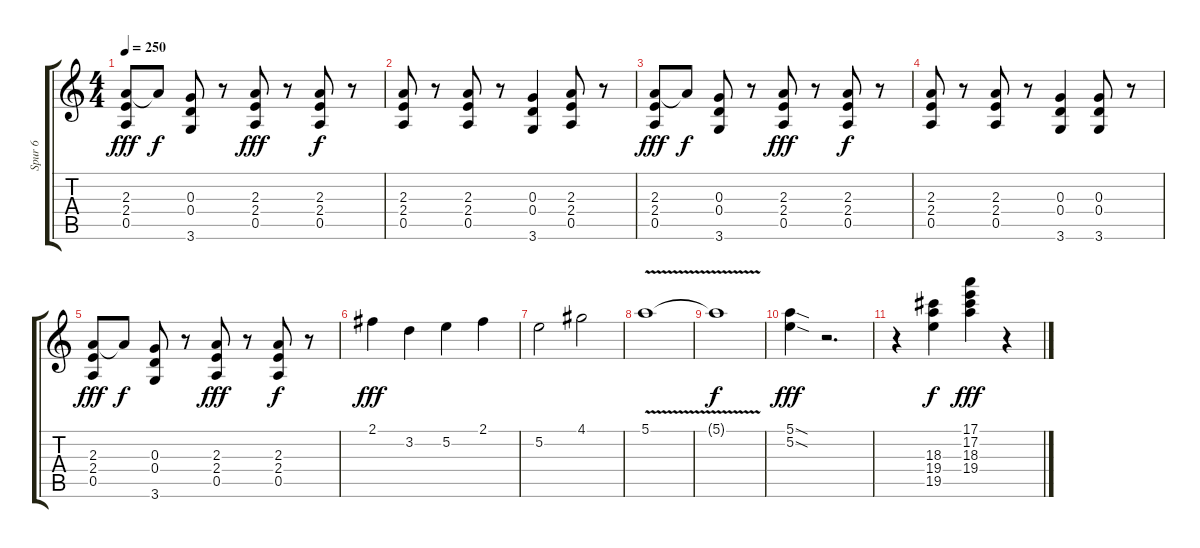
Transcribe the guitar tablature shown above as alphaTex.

\track ("Spur 6" "Spur 6") {instrument acousticguitarnylon}
\staff {score tabs}
\tuning (E4 B3 G3 D3 A2 E2) {hide}
\ts (4 4)
\tempo 250
\clef g2
\ks c
(2.3 2.4 0.5).8{dy fff} 2.3{t}.8{dy f} (0.3 0.4 3.6).8 r.8 (2.3 2.4 0.5).8{dy fff} r.8 (2.3 2.4 0.5).8{dy f} r.8 |
(2.3 2.4 0.5).8 r.8 (2.3 2.4 0.5).8 r.8 (0.3 0.4 3.6).4 (2.3 2.4 0.5).8 r.8 |
(2.3 2.4 0.5).8{dy fff} 2.3{t}.8{dy f} (0.3 0.4 3.6).8 r.8 (2.3 2.4 0.5).8{dy fff} r.8 (2.3 2.4 0.5).8{dy f} r.8 |
(2.3 2.4 0.5).8 r.8 (2.3 2.4 0.5).8 r.8 (0.3 0.4 3.6).4 (0.3 0.4 3.6).8 r.8 |
(2.3 2.4 0.5).8{dy fff} 2.3{t}.8{dy f} (0.3 0.4 3.6).8 r.8 (2.3 2.4 0.5).8{dy fff} r.8 (2.3 2.4 0.5).8{dy f} r.8 |
2.1.4{dy fff volume 16 instrument electricguitarjazz} 3.2.4 5.2.4 2.1.4 |
5.2.2 4.1.2 |
5.1{v}.1 |
5.1{t}.1{dy f} |
(5.1{sod} 5.2{sod}).4{dy fff} r.2{d} |
r.4 (18.3 19.4 19.5).4{dy f} (17.1 17.2 18.3 19.4).4{dy fff} r.4
